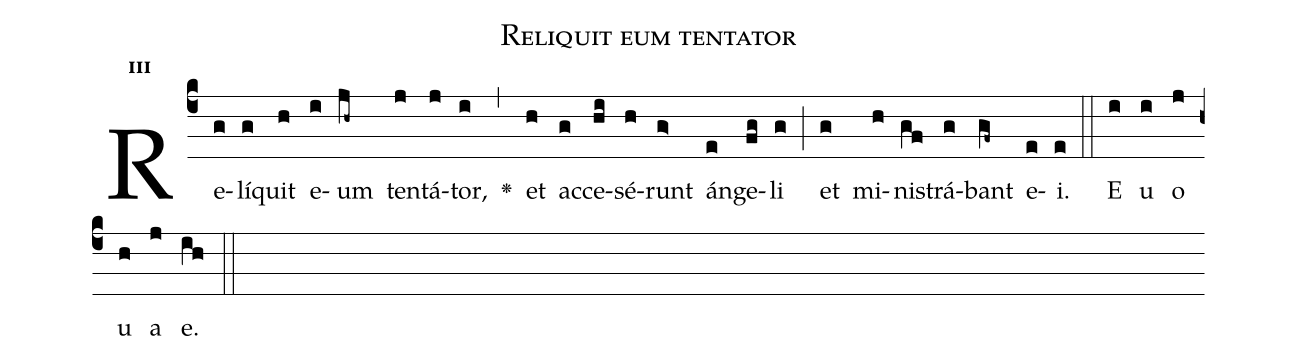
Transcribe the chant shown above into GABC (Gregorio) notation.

name:Reliquit eum tentator;
office-part:Antiphona;
mode:3;
%%
initial-style: 1;
name: Reliquit eum tentator
book: Antiphonae & Responsoria/Tomus II, p. 16;
occasion: Hebdomada I Quadragesimae Dominica;
office-part: Nona Ant 1;
user-notes: ;
commentary: ;
annotation: 3a;
centering-scheme: english;
fontsize: 12;
font: OFLSortsMillGoudy;
height: 11;
width: 4.5;
%%
(c4)Re(g)lí(g)quit(h) e(i)um(jh~) ten(j)tá(j)tor,(i) <v>\greheightstar</v>(,) et(h) ac(g)ce(hi)sé(h)runt(g>) án(e)ge(fg)li(g) (;) et(g) mi(h)ni(gf)strá(g)bant(gf~) e(e)i.(e) (::)
E(i) u(i) o(j) u(h) a(j) e.(ih) (::)
